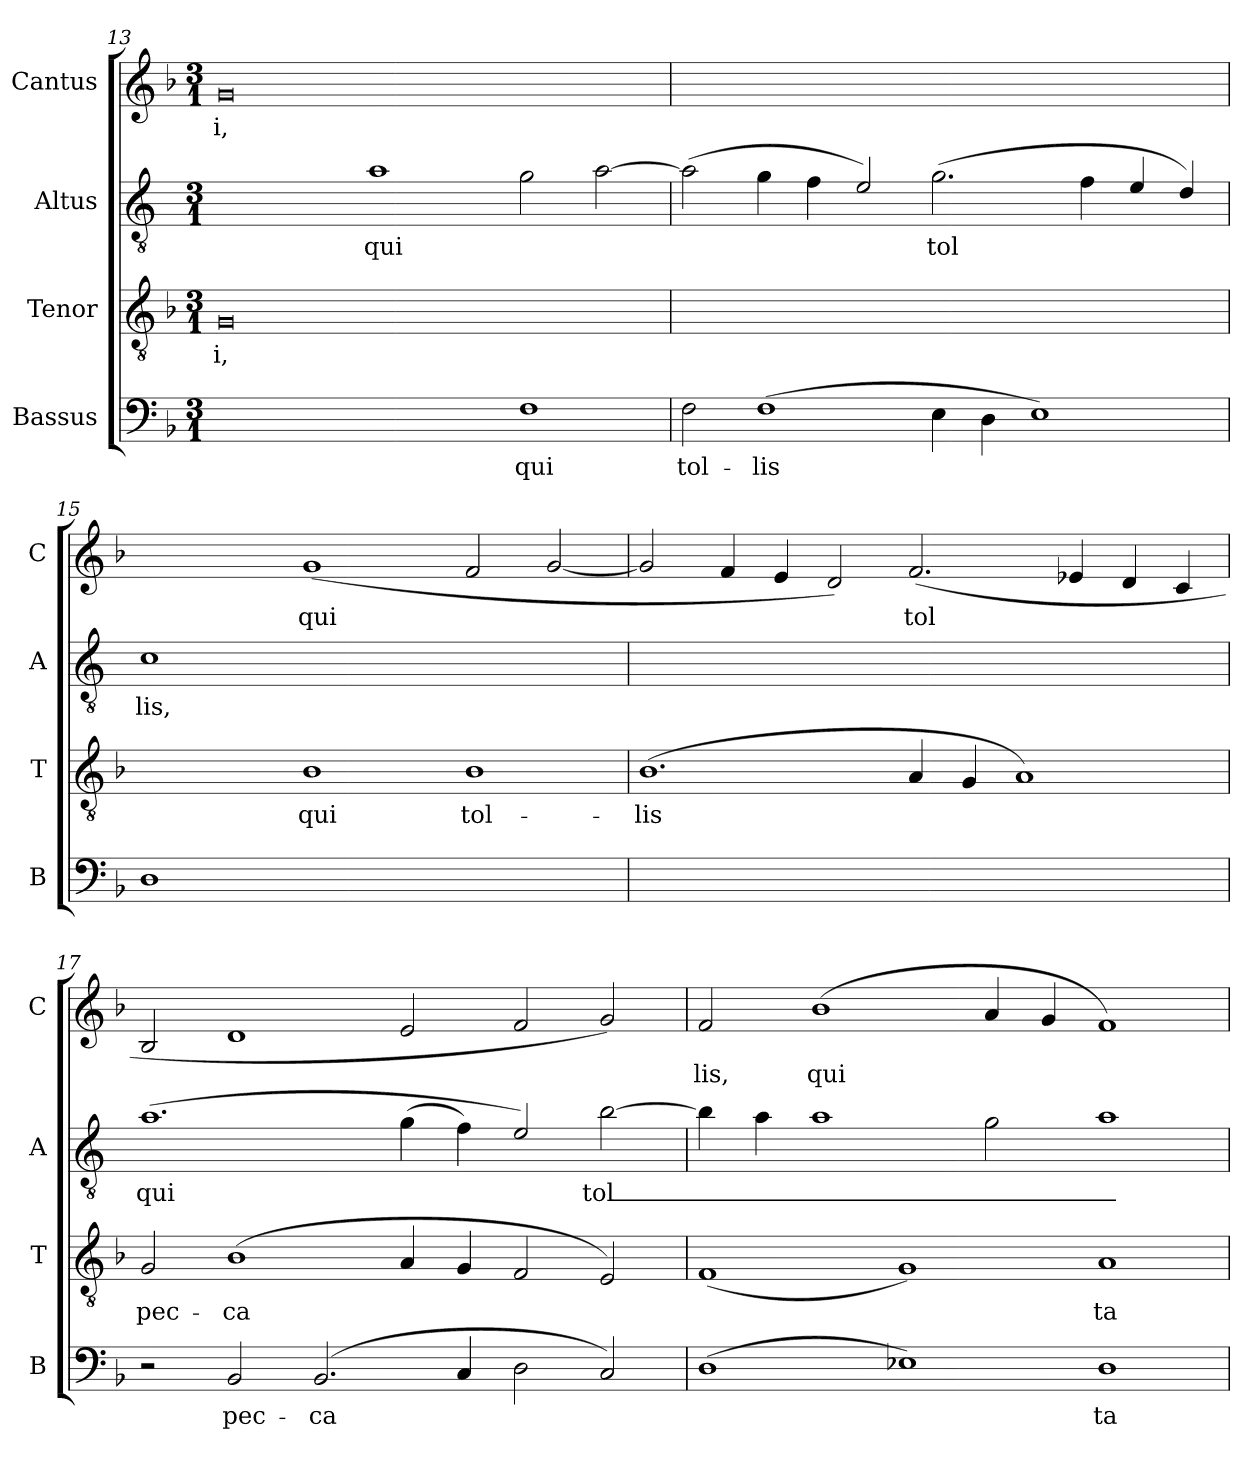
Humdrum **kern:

**kern	**text	**kern	**text	**kern	**text	**kern	**text
*part4	*part4	*part3	*part3	*part2	*part2	*part1	*part1
*staff4	*staff4	*staff3	*staff3	*staff2	*staff2	*staff1	*staff1
*I"Bassus	*	*I"Tenor	*	*I"Altus	*	*I"Cantus	*
*I'B	*	*I'T	*	*I'A	*	*I'C	*
*clefF4	*	*clefGv2	*	*clefGv2	*	*clefG2	*
*	*	*	*	*ITrd4c7	*	*	*
*k[b-]	*	*k[b-]	*	*k[b-]	*	*k[b-]	*
*M3/1	*	*M3/1	*	*M3/1	*	*M3/1	*
=13	=13	=13	=13	=13	=13	=13	=13
!	!	!	!LO:LY:b	!	!	!	!LO:LY:b
2ryy	.	0G	i,	2ryy	.	0g	i,
2ryy	.	.	.	2ryy	.	.	.
!	!	!	!	!	!LO:LY:b	!	!
2ryy	.	.	.	1d	qui	.	.
2ryy	.	.	.	.	.	.	.
!	!LO:LY:b	!	!	!	!	!	!
1F	qui	2ryy	.	2c\	.	2ryy	.
.	.	2ryy	.	[2d\	.	2ryy	.
=14	=14	=14	=14	=14	=14	=14	=14
!	!LO:LY:b	!	!	!	!	!	!
2F\	tol-	0.ryy	.	(2d\]	.	0.ryy	.
!	!LO:LY:b	!	!	!	!	!	!
(1F	lis	.	.	4c\	.	.	.
.	.	.	.	4B-\	.	.	.
.	.	.	.	2A/)	.	.	.
!	!	!	!	!	!LO:LY:b	!	!
4E\	.	.	.	(2.c\	tol	.	.
4D\	.	.	.	.	.	.	.
1E)	.	.	.	.	.	.	.
.	.	.	.	4B-\	.	.	.
.	.	.	.	4A/	.	.	.
.	.	.	.	4G/)	.	.	.
=15	=15	=15	=15	=15	=15	=15	=15
!	!	!	!	!	!LO:LY:b	!	!
1D	.	2ryy	.	1F	lis,	2ryy	.
.	.	2ryy	.	.	.	2ryy	.
!	!	!	!LO:LY:b	!	!	!	!LO:LY:b
2ryy	.	1B-	qui	2ryy	.	(1g	qui
2ryy	.	.	.	2ryy	.	.	.
!	!	!	!LO:LY:b	!	!	!	!
2ryy	.	1B-	tol-	2ryy	.	2f/	.
2ryy	.	.	.	2ryy	.	[2g/	.
!!LO:LB:g=z
=16	=16	=16	=16	=16	=16	=16	=16
!	!	!	!LO:LY:b	!	!	!	!
0.ryy	.	(1.B-	lis	0.ryy	.	2g/]	.
.	.	.	.	.	.	4f/	.
.	.	.	.	.	.	4e/	.
.	.	.	.	.	.	2d/)	.
!	!	!	!	!	!	!	!LO:LY:b
.	.	4A/	.	.	.	(2.f/	tol
.	.	4G/	.	.	.	.	.
.	.	1A)	.	.	.	.	.
.	.	.	.	.	.	4e-X/	.
.	.	.	.	.	.	4d/	.
.	.	.	.	.	.	4c/	.
!!LO:LB:g=z
=17	=17	=17	=17	=17	=17	=17	=17
!	!	!	!LO:LY:b	!	!LO:LY:b	!	!
2r	.	2G/	pec-	(1.d	qui	2B-/	.
!	!LO:LY:b	!	!LO:LY:b	!	!	!	!
2BB-/	pec-	(1B-	ca	.	.	1d	.
!	!LO:LY:b	!	!	!	!	!	!
(2.BB-/	ca	.	.	.	.	.	.
.	.	4A/	.	(4c\	.	2e/	.
4C/	.	4G/	.	4B-\)	.	.	.
2D\	.	2F/	.	2A/)	.	2f/	.
!	!	!	!	!	!LO:LY:b	!	!
2C/)	.	2E/)	.	[2e\	tol_-	2g/)	.
!!LO:PB:g=z
=18	=18	=18	=18	=18	=18	=18	=18
!	!	!	!	!	!	!	!LO:LY:b
(1D	.	(1F	.	4e\]	.	2f/	lis,
.	.	.	.	4d\	.	.	.
!	!	!	!	!	!	!	!LO:LY:b
.	.	.	.	1d	.	(1b-	qui
1E-X)	.	1G)	.	.	.	.	.
.	.	.	.	2c\	.	4a/	.
.	.	.	.	.	.	4g/	.
!	!LO:LY:b	!	!LO:LY:b	!	!	!	!
1D	ta	1A	ta	1d	.	1f)	.
=	=	=	=	=	=	=	=
*-	*-	*-	*-	*-	*-	*-	*-
